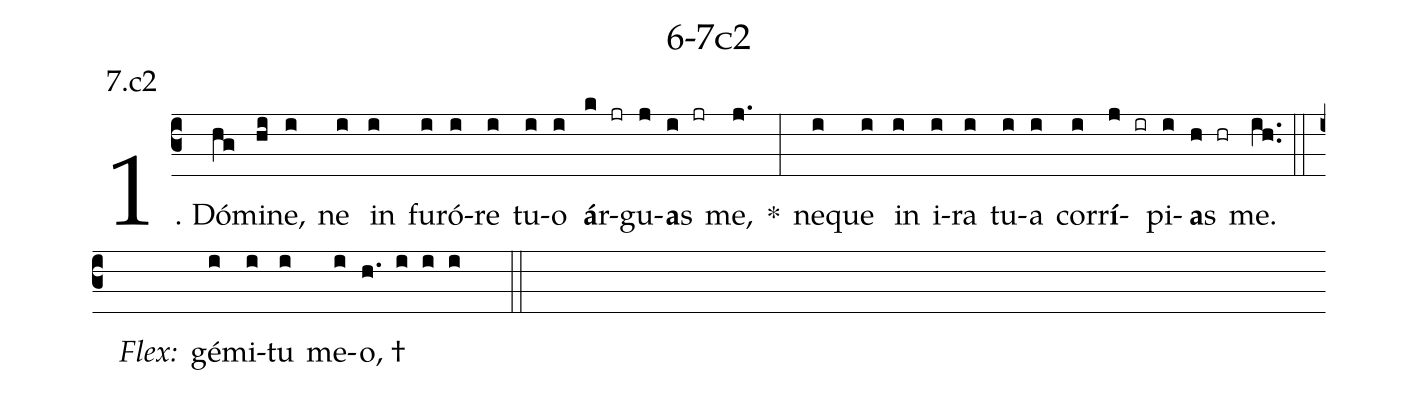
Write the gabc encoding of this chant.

name: 6-7c2;
annotation: 7.c2;
%%
(c3)1. Dó(hg)mi(hi)ne,(i) ne(i) in(i) fu(i)ró(i)re(i) tu(i)o(i) <b>á</b>r(k jr)gu(j)<b>a</b>s(i jr) me,(j.) *(:) ne(i)que(i) in(i) i(i)ra(i) tu(i)a(i) cor(i)r<b>í</b>(j ir)pi(i)<b>a</b>s(h hr) me.(ih..) (::)
<i>Flex:</i>()  gé(i)mi(i)tu(i) me(i)o, †(h. i i i  ::)
